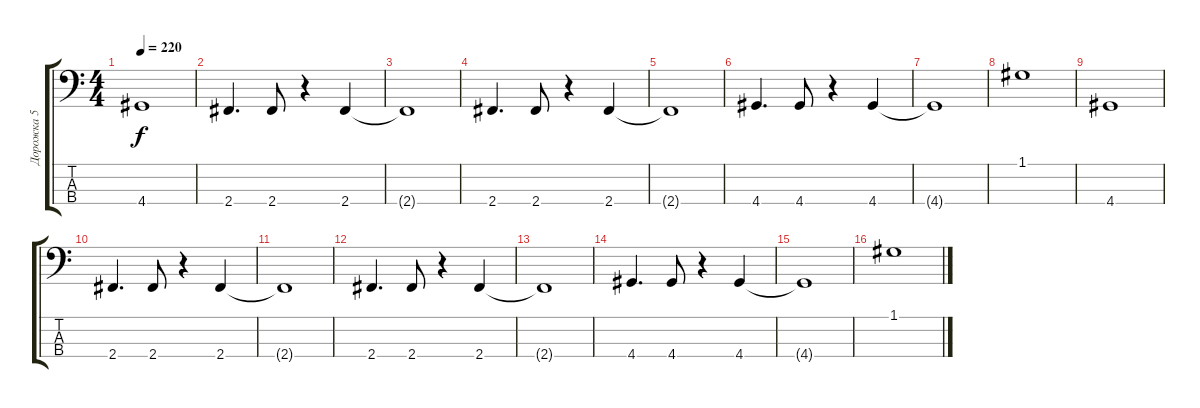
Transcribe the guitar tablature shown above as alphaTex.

\track ("Дорожка 5" "Дорожка 5") {instrument electricbassfinger}
\staff {score tabs}
\tuning (G2 D2 A1 E1) {hide}
\ts (4 4)
\tempo 220
\clef f4
\ks c
4.4.1{dy f} |
2.4.4{d} 2.4.8 r.4 2.4.4 |
2.4{t}.1 |
2.4.4{d} 2.4.8 r.4 2.4.4 |
2.4{t}.1 |
4.4.4{d} 4.4.8 r.4 4.4.4 |
4.4{t}.1 |
1.1.1 |
4.4.1 |
2.4.4{d} 2.4.8 r.4 2.4.4 |
2.4{t}.1 |
2.4.4{d} 2.4.8 r.4 2.4.4 |
2.4{t}.1 |
4.4.4{d} 4.4.8 r.4 4.4.4 |
4.4{t}.1 |
1.1.1
